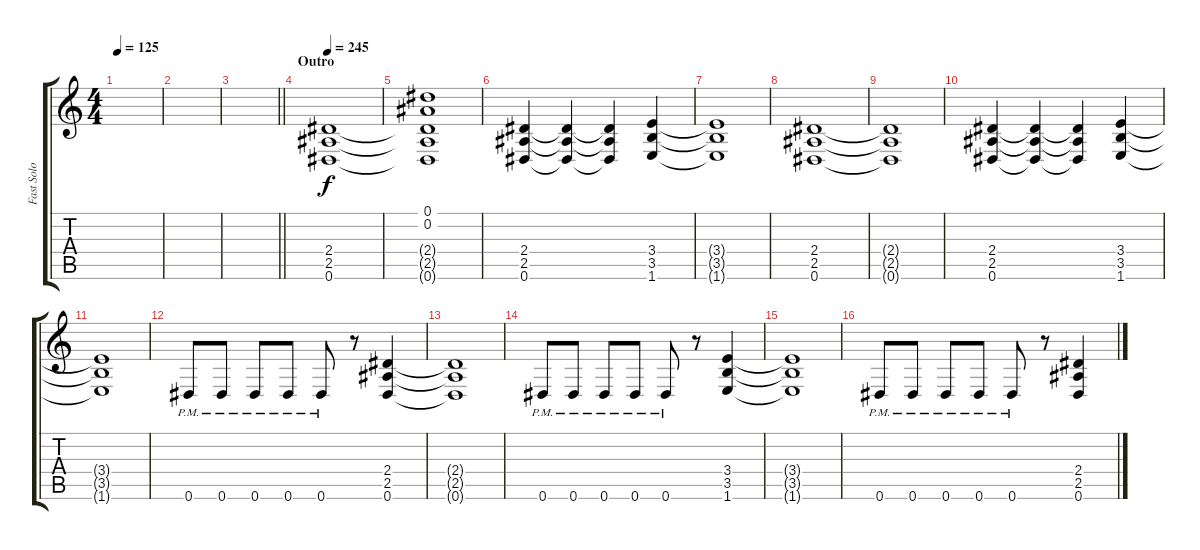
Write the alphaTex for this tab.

\track ("Fast Solo guitar" "Fast Solo ") {instrument overdrivenguitar}
\staff {score tabs}
\tuning (Eb4 Bb3 Gb3 Db3 Ab2 Eb2) {hide}
\ts (4 4)
\tempo 125
\clef g2
\ks c
|
|
\barLineRight lightlight
|
\section ("" "Outro")
\tempo 245
(2.4 2.5 0.6).1{volume 13} |
(0.1 0.2 2.4{t} 2.5{t} 0.6{t}).1 |
(2.4 2.5 0.6).4 (2.4{t} 2.5{t} 0.6{t}).4 (2.4{t} 2.5{t} 0.6{t}).4 (3.4 3.5 1.6).4 |
(3.4{t} 3.5{t} 1.6{t}).1 |
(2.4 2.5 0.6).1 |
(2.4{t} 2.5{t} 0.6{t}).1 |
(2.4 2.5 0.6).4 (2.4{t} 2.5{t} 0.6{t}).4 (2.4{t} 2.5{t} 0.6{t}).4 (3.4 3.5 1.6).4 |
(3.4{t} 3.5{t} 1.6{t}).1 |
0.6{pm}.8 0.6{pm}.8 0.6{pm}.8 0.6{pm}.8 0.6{pm}.8 r.8 (2.4 2.5 0.6).4 |
(2.4{t} 2.5{t} 0.6{t}).1 |
0.6{pm}.8 0.6{pm}.8 0.6{pm}.8 0.6{pm}.8 0.6{pm}.8 r.8 (3.4 3.5 1.6).4 |
(3.4{t} 3.5{t} 1.6{t}).1 |
0.6{pm}.8 0.6{pm}.8 0.6{pm}.8 0.6{pm}.8 0.6{pm}.8 r.8 (2.4 2.5 0.6).4
